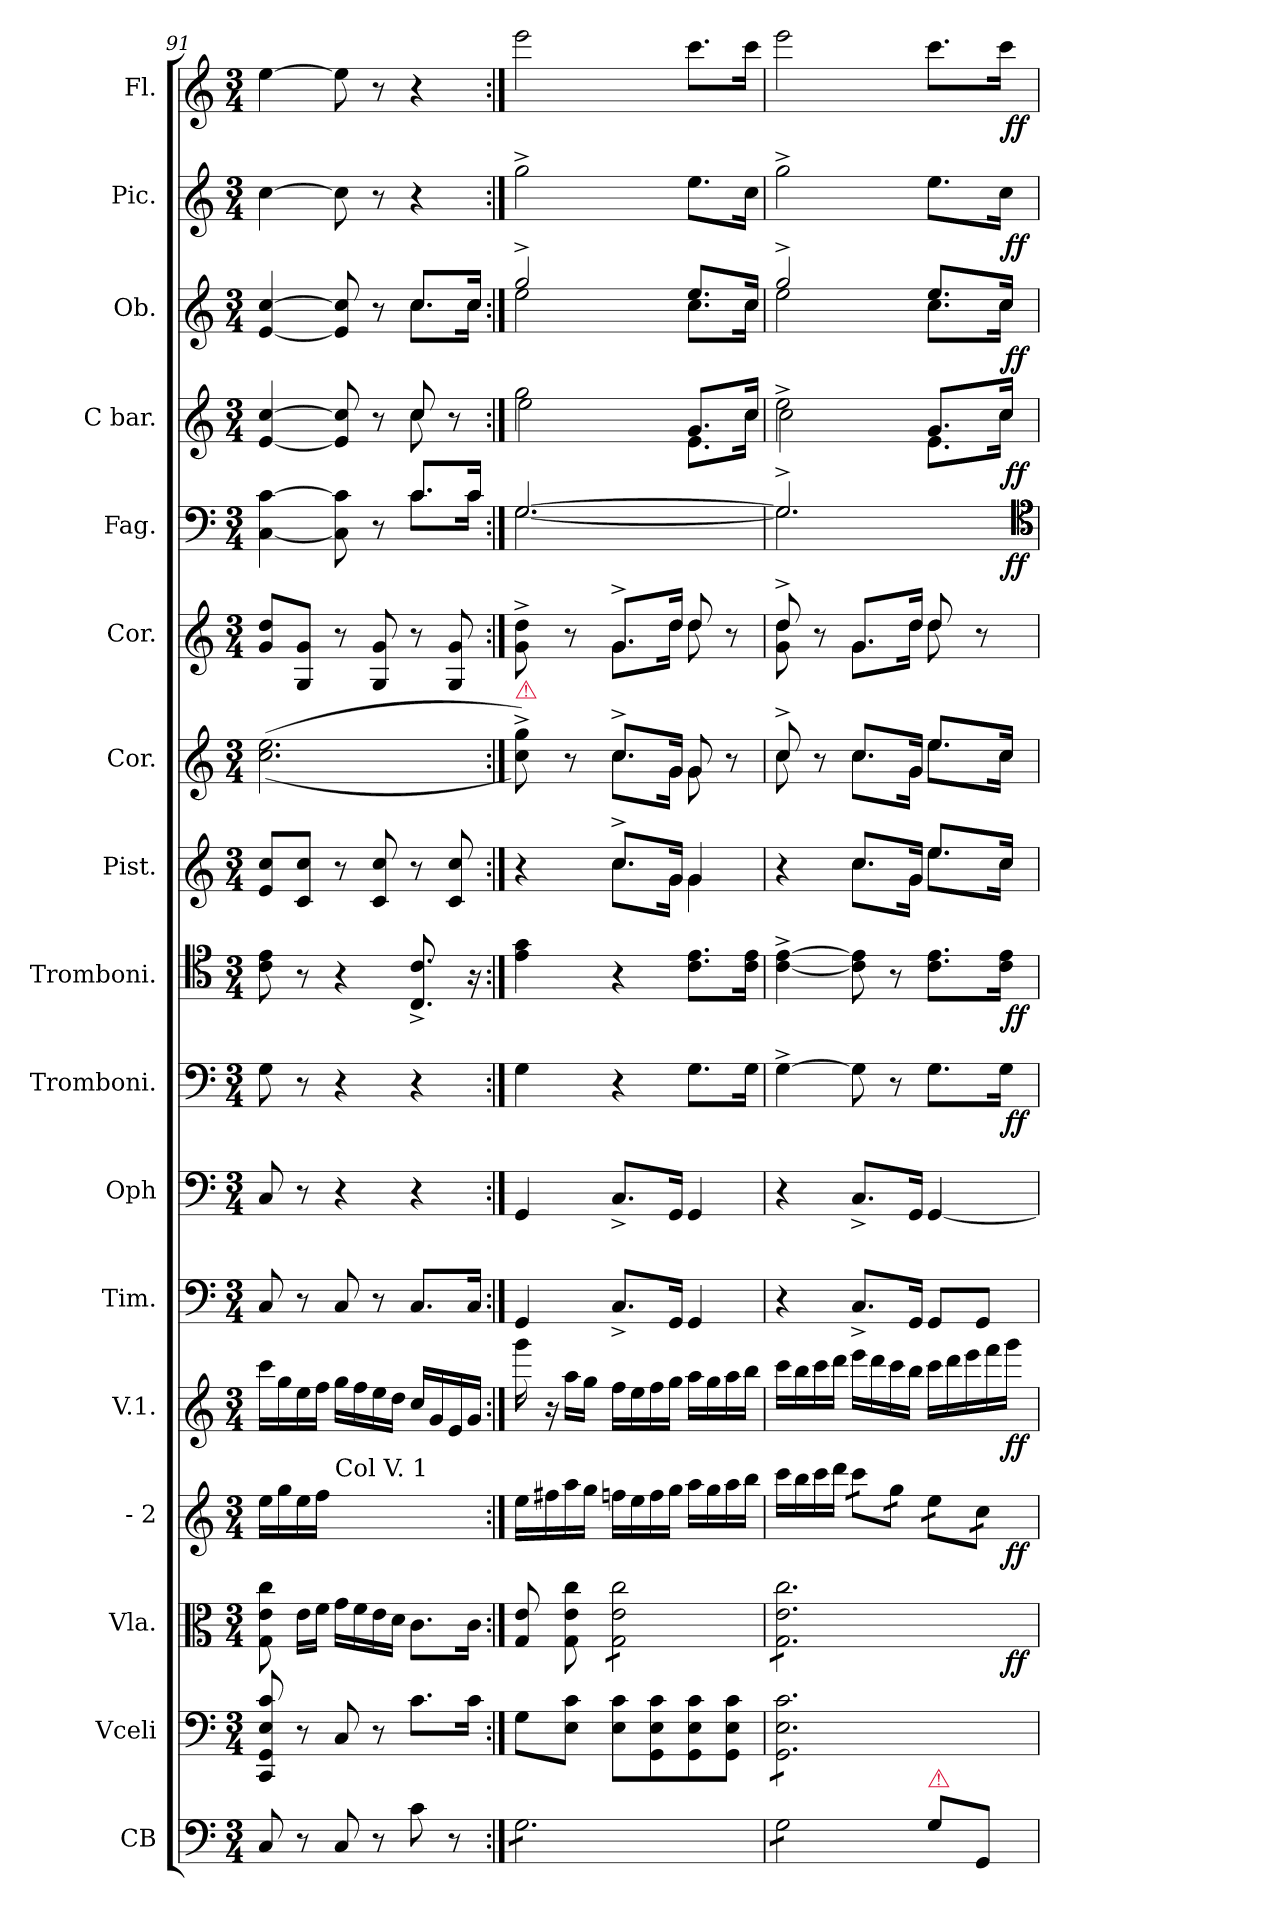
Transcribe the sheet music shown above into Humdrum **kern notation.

**kern	**kern	**kern	**dynam	**kern	**dynam	**kern	**dynam	**kern	**kern	**kern	**dynam	**kern	**dynam	**kern	**kern	**kern	**kern	**dynam	**kern	**dynam	**kern	**dynam	**kern	**dynam	**kern	**dynam
*part17	*part16	*part15	*part15	*part14	*part14	*part13	*part13	*part12	*part11	*part10	*part10	*part9	*part9	*part8	*part7	*part6	*part5	*part5	*part4	*part4	*part3	*part3	*part2	*part2	*part1	*part1
*staff17	*staff16	*staff15	*staff15	*staff14	*staff14	*staff13	*staff13	*staff12	*staff11	*staff10	*staff10	*staff9	*staff9	*staff8	*staff7	*staff6	*staff5	*staff5	*staff4	*staff4	*staff3	*staff3	*staff2	*staff2	*staff1	*staff1
*I"CB	*I"Vceli	*I"Vla.	*	*I"- 2	*	*I"V.1.	*	*I"Tim.	*I"Oph	*I"Tromboni.	*	*I"Tromboni.	*	*I"Pist.	*I"Cor.	*I"Cor.	*I"Fag.	*	*I"C bar.	*	*I"Ob.	*	*I"Pic.	*	*I"Fl.	*
*I'Cb	*	*I'Vla	*	*	*	*I'V	*	*I'Tim	*	*I'Trb	*	*I'Trb	*	*	*	*	*	*	*I'Bar	*	*I'Ob	*	*	*	*I'Fl	*
*clefF4	*clefF4	*clefC3	*	*clefG2	*	*clefG2	*	*clefF4	*clefF4	*clefF4	*	*clefC4	*	*clefG2	*clefG2	*clefG2	*clefF4	*	*clefG2	*	*clefG2	*	*clefG2	*	*clefG2	*
*	*	*	*	*	*	*	*	*	*	*	*	*	*	*	*	*ITrd4c7	*	*	*	*	*	*	*	*	*	*
*k[]	*k[]	*k[]	*	*k[]	*	*k[]	*	*k[]	*k[]	*k[]	*	*k[]	*	*k[]	*k[]	*k[b-]	*k[]	*	*k[]	*	*k[]	*	*k[]	*	*k[]	*
*M3/4	*M3/4	*M3/4	*	*M3/4	*	*M3/4	*	*M3/4	*M3/4	*M3/4	*	*M3/4	*	*M3/4	*M3/4	*M3/4	*M3/4	*	*M3/4	*	*M3/4	*	*M3/4	*	*M3/4	*
=91	=91	=91	=91	=91	=91	=91	=91	=91	=91	=91	=91	=91	=91	=91	=91	=91	=91	=91	=91	=91	=91	=91	=91	=91	=91	=91
*	*	*	*	*	*	*	*	*	*	*	*	*	*	*	*	*	*^	*	*^	*	*^	*	*	*	*	*
8C/	8CC/ 8GG/ 8E/ 8c/	8G\ 8e\ 8cc\	.	16ee\LL	.	16ccc\LL	.	8C/	8C/	8G\	.	8c\ 8e\	.	8e/ 8cc/L	(>(>2.cc\ 2.ee\	8c/ 8g/L	[4C\ [4c\	2ryy	.	[4e/ [4cc/	2ryy	.	[4e/ [4cc/	2ryy	.	[4cc\	.	[4ee\	.
.	.	.	.	16gg\	.	16gg\	.	.	.	.	.	.	.	.	.	.	.	.	.	.	.	.	.	.	.	.	.	.	.
8r	8r	16e\LL	.	16ee\	.	16ee\	.	8r	8r	8r	.	8r	.	8c/ 8cc/J	.	8C/ 8c/J	.	.	.	.	.	.	.	.	.	.	.	.	.
.	.	16f\JJ	.	16ff\JJ	.	16ff\JJ	.	.	.	.	.	.	.	.	.	.	.	.	.	.	.	.	.	.	.	.	.	.	.
!	!	!	!	!LO:TX:a:t=Col V. 1	!	!	!	!	!	!	!	!	!	!	!	!	!	!	!	!	!	!	!	!	!	!	!	!	!
8C/	8C/	16g\LL	.	16gg\LLyy	.	16gg\LL	.	8C/	4r	4r	.	4r	.	8r	.	8r	8C]\ 8c]\	.	.	8e]/ 8cc]/	.	.	8e]/ 8cc]/	.	.	8cc\]	.	8ee\]	.
.	.	16f\	.	16ff\yy	.	16ff\	.	.	.	.	.	.	.	.	.	.	.	.	.	.	.	.	.	.	.	.	.	.	.
8r	8r	16e\	.	16ee\yy	.	16ee\	.	8r	.	.	.	.	.	8c/ 8cc/	.	8C/ 8c/	8r	.	.	8r	.	.	8r	.	.	8r	.	8r	.
.	.	16d\JJ	.	16dd\JJyy	.	16dd\JJ	.	.	.	.	.	.	.	.	.	.	.	.	.	.	.	.	.	.	.	.	.	.	.
8c\	8.c\L	8.c\L	.	16cc/LLyy	.	16cc/LL	.	8.C/L	4r	4r	.	8.C^/ 8.c^/	.	8r	.	8r	8.c/L	8.c\L	.	8cc/	8cc\	.	8.cc/L	8.cc\L	.	4r	.	4r	.
.	.	.	.	16g/yy	.	16g/	.	.	.	.	.	.	.	.	.	.	.	.	.	.	.	.	.	.	.	.	.	.	.
8r	.	.	.	16e/yy	.	16e/	.	.	.	.	.	.	.	8c/ 8cc/	.	8C/ 8c/	.	.	.	8r	8ryy	.	.	.	.	.	.	.	.
.	16c\Jk	16c\Jk	.	16g/JJyy	.	16g/JJ	.	16C/Jk	.	.	.	16r	.	.	.	.	16c/Jk	16c\Jk	.	.	.	.	16cc/Jk	16cc\Jk	.	.	.	.	.
=92:|!	=92:|!	=92:|!	=92:|!	=92:|!	=92:|!	=92:|!	=92:|!	=92:|!	=92:|!	=92:|!	=92:|!	=92:|!	=92:|!	=92:|!	=92:|!	=92:|!	=92:|!	=92:|!	=92:|!	=92:|!	=92:|!	=92:|!	=92:|!	=92:|!	=92:|!	=92:|!	=92:|!	=92:|!	=92:|!
*	*	*	*	*	*	*	*	*	*	*	*	*	*	*^	*^	*^	*	*	*	*	*	*	*	*	*	*	*	*	*
!	!	!	!	!	!	!	!	!	!	!	!	!	!	!	!	!LO:TX:a:color=crimson:t=⚠	!	!	!	!	!	!	!	!	!	!	!	!	!	!	!	!
*tremolo	*	*	*	*	*	*	*	*	*	*	*	*	*	*	*	*	*	*	*	*	*	*	*	*	*	*	*	*	*	*	*	*
8G\L	8G\L	8Gi/ 8ei/	.	16ee\LL	.	16ggg\	.	4GG/	4GG/	4Gi\	.	4e\ 4g\	.	4r	4ryy	8cc^\ 8gg^\))	4ryy	8c^\ 8g^\	4ryy	[2.G/	[2.G\	.	2gg\	2ee\	.	2gg^/	2ee\	.	2gg^\	.	2eee\	.
.	.	.	.	16ff#X\	.	16r	.	.	.	.	.	.	.	.	.	.	.	.	.	.	.	.	.	.	.	.	.	.	.	.	.	.
8G\	8E\ 8c\J	8G\ 8e\ 8cc\	.	16aa\	.	16aa\LL	.	.	.	.	.	.	.	.	.	8r	.	8r	.	.	.	.	.	.	.	.	.	.	.	.	.	.
.	.	.	.	16gg\JJ	.	16gg\JJ	.	.	.	.	.	.	.	.	.	.	.	.	.	.	.	.	.	.	.	.	.	.	.	.	.	.
*	*	*tremolo	*	*	*	*	*	*	*	*	*	*	*	*	*	*	*	*	*	*	*	*	*	*	*	*	*	*	*	*	*	*
8G\	8E\ 8c\L	8G\ 8e\ 8cc\L	.	16ffn\LL	.	16ff\LL	.	8.C^/L	8.C^/L	4r	.	4r	.	8.cc^/L	8.cc\L	8.cc^/L	8.cc\L	8.c^/L	8.c\L	.	.	.	.	.	.	.	.	.	.	.	.	.
.	.	.	.	16ee\	.	16ee\	.	.	.	.	.	.	.	.	.	.	.	.	.	.	.	.	.	.	.	.	.	.	.	.	.	.
8G\	8GG\ 8E\ 8c\	8G\ 8e\ 8cc\	.	16ff\	.	16ff\	.	.	.	.	.	.	.	.	.	.	.	.	.	.	.	.	.	.	.	.	.	.	.	.	.	.
.	.	.	.	16gg\JJ	.	16gg\JJ	.	16GG/Jk	16GG/Jk	.	.	.	.	16g/Jk	16g\Jk	16g/Jk	16g\Jk	16g/Jk	16g\Jk	.	.	.	.	.	.	.	.	.	.	.	.	.
8G\	8GG\ 8E\ 8c\	8G\ 8e\ 8cc\	.	16aa\LL	.	16aa\LL	.	4GG/	4GG/	8.G\L	.	8.c\ 8.e\L	.	4g/	4g\	8g/	8g\	8g/	8g\	.	.	.	8.g/L	8.e\L	.	8.ee/L	8.cc\L	.	8.ee\L	.	8.ccc\L	.
.	.	.	.	16gg\	.	16gg\	.	.	.	.	.	.	.	.	.	.	.	.	.	.	.	.	.	.	.	.	.	.	.	.	.	.
8G\J	8GG\ 8E\ 8c\J	8G\ 8e\ 8cc\J	.	16aa\	.	16aa\	.	.	.	.	.	.	.	.	.	8r	8ryy	8r	8ryy	.	.	.	.	.	.	.	.	.	.	.	.	.
.	.	.	.	16bb\JJ	.	16bb\JJ	.	.	.	16G\Jk	.	16c\ 16e\Jk	.	.	.	.	.	.	.	.	.	.	16cc/Jk	16cc\Jk	.	16cc/Jk	16cc\Jk	.	16cc\Jk	.	16ccc\Jk	.
=93	=93	=93	=93	=93	=93	=93	=93	=93	=93	=93	=93	=93	=93	=93	=93	=93	=93	=93	=93	=93	=93	=93	=93	=93	=93	=93	=93	=93	=93	=93	=93	=93
*	*	*^	*	*^	*	*	*	*	*	*^	*	*^	*	*	*	*	*	*	*	*	*^	*	*	*^	*	*	*^	*	*^	*	*^	*
*	*tremolo	*	*	*	*	*	*	*	*	*	*	*	*	*	*	*	*	*	*	*	*	*	*	*	*	*	*	*	*	*	*	*	*	*	*	*	*	*	*	*	*
8G\L	8GG\ 8E\ 8c\L	8G\ 8e\ 8cc\L	5%2..ryy	.	16ccc\LL	5%2..ryy	.	16ccc\LL	.	4r	4r	[4G^\	5%2..ryy	.	[4c^\ [4e^\	5%2..ryy	.	4r	4ryy	8cc^/	8cc\	8g^/	8c\ 8g\	2.G^/]	2.G\]	5%2..ryy	.	2ee^\	2cc\	5%2..ryy	.	2gg^/	2ee\	5%2..ryy	.	2gg^\	5%2..ryy	.	2eee\	5%2..ryy	.
.	.	.	.	.	16bb\	.	.	16bb\	.	.	.	.	.	.	.	.	.	.	.	.	.	.	.	.	.	.	.	.	.	.	.	.	.	.	.	.	.	.	.	.	.
8G\	8GG\ 8E\ 8c\	8G\ 8e\ 8cc\	.	.	16ccc\	.	.	16ccc\	.	.	.	.	.	.	.	.	.	.	.	8r	8ryy	8r	8ryy	.	.	.	.	.	.	.	.	.	.	.	.	.	.	.	.	.	.
.	.	.	.	.	16ddd\JJ	.	.	16ddd\JJ	.	.	.	.	.	.	.	.	.	.	.	.	.	.	.	.	.	.	.	.	.	.	.	.	.	.	.	.	.	.	.	.	.
*	*	*	*	*	*tremolo	*	*	*	*	*	*	*	*	*	*	*	*	*	*	*	*	*	*	*	*	*	*	*	*	*	*	*	*	*	*	*	*	*	*	*	*
8G\	8GG\ 8E\ 8c\	8G\ 8e\ 8cc\	.	.	16ccc\LL	.	.	16eee\LL	.	8.C^/L	8.C^/L	8G\]	.	.	8c]\ 8e]\	.	.	8.cc/L	8.cc\L	8.cc/L	8.cc\L	8.c/L	8.c\L	.	.	.	.	.	.	.	.	.	.	.	.	.	.	.	.	.	.
.	.	.	.	.	16ccc\	.	.	16ddd\	.	.	.	.	.	.	.	.	.	.	.	.	.	.	.	.	.	.	.	.	.	.	.	.	.	.	.	.	.	.	.	.	.
8G\J	8GG\ 8E\ 8c\	8G\ 8e\ 8cc\	.	.	16gg\	.	.	16ccc\	.	.	.	8r	.	.	8r	.	.	.	.	.	.	.	.	.	.	.	.	.	.	.	.	.	.	.	.	.	.	.	.	.	.
*Xtremolo	*	*	*	*	*	*	*	*	*	*	*	*	*	*	*	*	*	*	*	*	*	*	*	*	*	*	*	*	*	*	*	*	*	*	*	*	*	*	*	*	*
.	.	.	.	.	16gg\JJ	.	.	16bb\JJ	.	16GG/Jk	16GG/Jk	.	.	.	.	.	.	16g/Jk	16g\Jk	16g/Jk	16g\Jk	16g/Jk	16g\Jk	.	.	.	.	.	.	.	.	.	.	.	.	.	.	.	.	.	.
*	*	*	*	*	*	*	*	*Xtuplet	*	*	*	*	*	*	*	*	*	*	*	*	*	*	*	*	*	*	*	*	*	*	*	*	*	*	*	*	*	*	*	*	*
!LO:TX:a:color=crimson:t=⚠	!	!	!	!	!	!	!	!	!	!	!	!	!	!	!	!	!	!	!	!	!	!	!	!	!	!	!	!	!	!	!	!	!	!	!	!	!	!	!	!	!
8G\L	8GG\ 8E\ 8c\	8G\ 8e\ 8cc\	.	.	16ee\LL	.	.	20ccc\LL	.	8GG/L	[4GG/	8.G\L	.	.	8.c\ 8.e\L	.	.	8.ee/L	8.ee\L	8.ee/L	8.ee\L	8g/	8g\	.	.	.	.	8.g/L	8.e\L	.	.	8.ee/L	8.cc\L	.	.	8.ee\L	.	.	8.ccc\L	.	.
.	.	.	.	.	.	.	.	20ddd\	.	.	.	.	.	.	.	.	.	.	.	.	.	.	.	.	.	.	.	.	.	.	.	.	.	.	.	.	.	.	.	.	.
.	.	.	.	.	16ee\	.	.	.	.	.	.	.	.	.	.	.	.	.	.	.	.	.	.	.	.	.	.	.	.	.	.	.	.	.	.	.	.	.	.	.	.
.	.	.	.	.	.	.	.	20eee\	.	.	.	.	.	.	.	.	.	.	.	.	.	.	.	.	.	.	.	.	.	.	.	.	.	.	.	.	.	.	.	.	.
8GG/J	8GG\ 8E\ 8c\J	8G\ 8e\ 8cc\J	.	.	16cc\	.	.	.	.	8GG/J	.	.	.	.	.	.	.	.	.	.	.	8r	8ryy	.	.	.	.	.	.	.	.	.	.	.	.	.	.	.	.	.	.
*	*	*Xtremolo	*	*	*	*	*	*	*	*	*	*	*	*	*	*	*	*	*	*	*	*	*	*	*	*	*	*	*	*	*	*	*	*	*	*	*	*	*	*	*
*	*Xtremolo	*	*	*	*	*	*	*	*	*	*	*	*	*	*	*	*	*	*	*	*	*	*	*	*	*	*	*	*	*	*	*	*	*	*	*	*	*	*	*	*
.	.	.	.	.	.	.	.	20fff\	.	.	.	.	.	.	.	.	.	.	.	.	.	.	.	.	.	.	.	.	.	.	.	.	.	.	.	.	.	.	.	.	.
.	.	.	.	.	16cc\JJ	.	.	.	.	.	.	16G\Jk	.	.	16c\ 16e\Jk	.	.	16cc/Jk	16cc\Jk	16cc/Jk	16cc\Jk	.	.	.	.	.	.	16cc/Jk	16cc\Jk	.	.	16cc/Jk	16cc\Jk	.	.	16cc\Jk	.	.	16ccc\Jk	.	.
*	*	*	*	*	*Xtremolo	*	*	*	*	*	*	*	*	*	*	*	*	*	*	*	*	*	*	*	*	*	*	*	*	*	*	*	*	*	*	*	*	*	*	*	*
.	.	.	20ryy	ff	.	20ryy	ff	20ggg\JJ	ff	.	.	.	20ryy	ff	.	20ryy	ff	.	.	.	.	.	.	.	.	20ryy	ff	.	.	20ryy	ff	.	.	20ryy	ff	.	20ryy	ff	.	20ryy	ff
*	*	*	*	*	*	*	*	*	*	*	*	*	*	*	*	*	*	*v	*v	*	*	*v	*v	*	*	*	*	*	*	*	*	*	*	*	*	*	*	*	*	*	*
*	*	*	*	*	*	*	*	*	*	*	*	*	*	*	*	*	*	*	*v	*v	*	*	*	*	*	*	*	*	*	*	*	*	*	*	*	*	*	*	*
*	*	*	*	*	*	*	*	*	*	*	*	*	*	*	*	*	*	*	*	*	*clefC4	*	*	*	*	*	*	*	*	*	*	*	*	*	*	*	*	*
*	*	*v	*v	*	*	*	*	*	*	*	*	*v	*v	*	*v	*v	*	*	*	*	*v	*v	*v	*	*v	*v	*v	*	*v	*v	*v	*	*v	*v	*	*v	*v	*
*	*	*	*	*v	*v	*	*	*	*	*	*	*	*	*	*	*	*	*	*	*	*	*	*	*	*	*	*
=	=	=	=	=	=	=	=	=	=	=	=	=	=	=	=	=	=	=	=	=	=	=	=	=	=	=
*-	*-	*-	*-	*-	*-	*-	*-	*-	*-	*-	*-	*-	*-	*-	*-	*-	*-	*-	*-	*-	*-	*-	*-	*-	*-	*-
